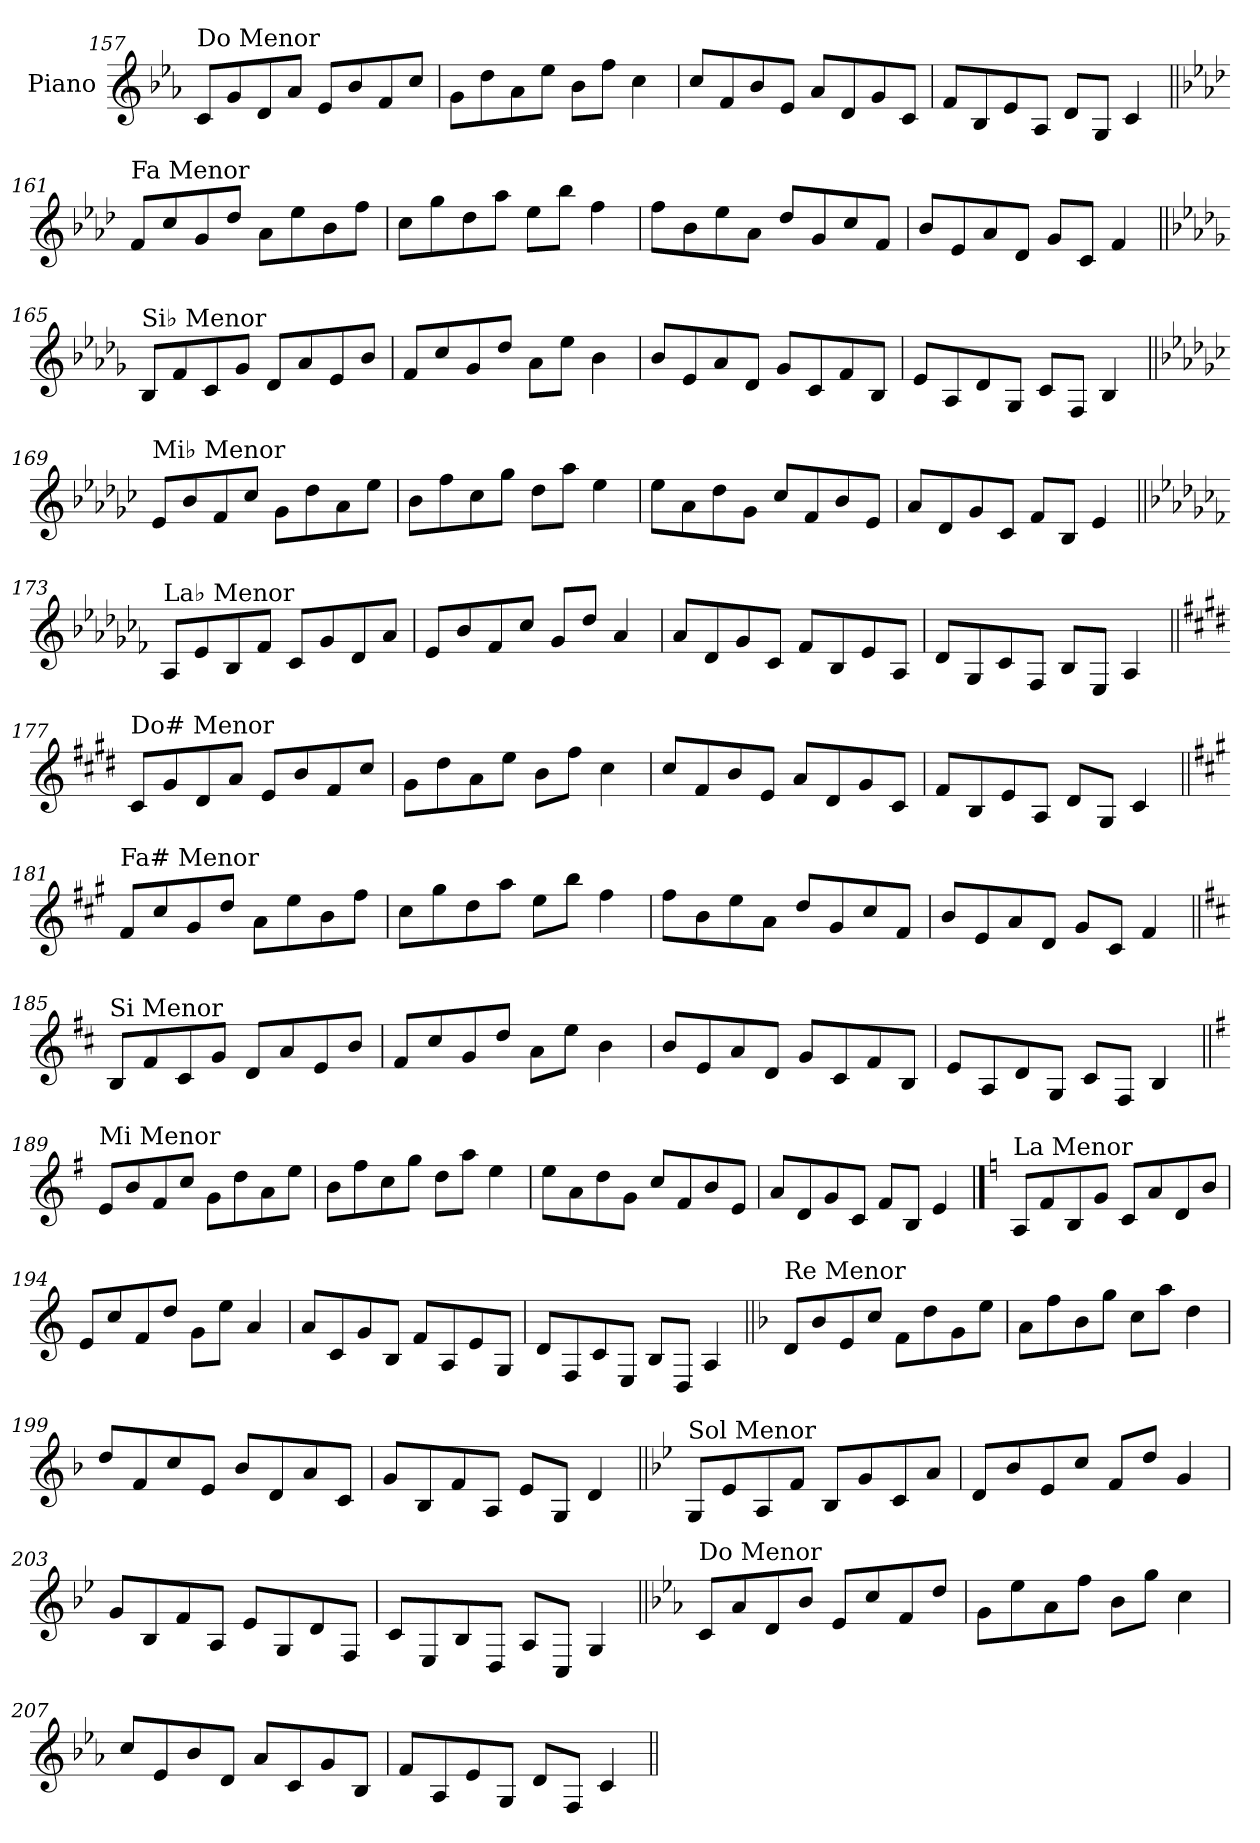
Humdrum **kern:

**kern
*part1
*staff1
*I"Piano
*I'Pno.
!!LO:LB:g=z
*clefG2
*k[b-e-a-]
=157
!LO:TX:a:t=Do Menor
8c/L
8g/
8d/
8a-/J
8e-/L
8b-/
8f/
8cc/J
=158
8g\L
8dd\
8a-\
8ee-\J
8b-\L
8ff\J
4cc\
=159
8cc/L
8f/
8b-/
8e-/J
8a-/L
8d/
8g/
8c/J
=160
8f/L
8B-/
8e-/
8A-/J
8d/L
8G/J
4c/
!!LO:LB:g=z
=161||
*k[b-e-a-d-]
!LO:TX:a:t=Fa Menor
8f/L
8cc/
8g/
8dd-/J
8a-\L
8ee-\
8b-\
8ff\J
=162
8cc\L
8gg\
8dd-\
8aa-\J
8ee-\L
8bb-\J
4ff\
=163
8ff\L
8b-\
8ee-\
8a-\J
8dd-/L
8g/
8cc/
8f/J
=164
8b-/L
8e-/
8a-/
8d-/J
8g/L
8c/J
4f/
!!LO:LB:g=z
=165||
*k[b-e-a-d-g-]
!LO:TX:a:t=Si♭ Menor
8B-/L
8f/
8c/
8g-/J
8d-/L
8a-/
8e-/
8b-/J
=166
8f/L
8cc/
8g-/
8dd-/J
8a-\L
8ee-\J
4b-\
=167
8b-/L
8e-/
8a-/
8d-/J
8g-/L
8c/
8f/
8B-/J
=168
8e-/L
8A-/
8d-/
8G-/J
8c/L
8F/J
4B-/
!!LO:LB:g=z
=169||
*k[b-e-a-d-g-c-]
!LO:TX:a:t=Mi♭ Menor
8e-/L
8b-/
8f/
8cc-/J
8g-\L
8dd-\
8a-\
8ee-\J
=170
8b-\L
8ff\
8cc-\
8gg-\J
8dd-\L
8aa-\J
4ee-\
=171
8ee-\L
8a-\
8dd-\
8g-\J
8cc-/L
8f/
8b-/
8e-/J
=172
8a-/L
8d-/
8g-/
8c-/J
8f/L
8B-/J
4e-/
!!LO:LB:g=z
=173||
*k[b-e-a-d-g-c-f-]
!LO:TX:a:t=La♭ Menor
8A-/L
8e-/
8B-/
8f-/J
8c-/L
8g-/
8d-/
8a-/J
=174
8e-/L
8b-/
8f-/
8cc-/J
8g-/L
8dd-/J
4a-/
=175
8a-/L
8d-/
8g-/
8c-/J
8f-/L
8B-/
8e-/
8A-/J
=176
8d-/L
8G-/
8c-/
8F-/J
8B-/L
8E-/J
4A-/
!!LO:LB:g=z
=177||
*k[f#c#g#d#]
!LO:TX:a:t=Do# Menor
8c#/L
8g#/
8d#/
8a/J
8e/L
8b/
8f#/
8cc#/J
=178
8g#\L
8dd#\
8a\
8ee\J
8b\L
8ff#\J
4cc#\
=179
8cc#/L
8f#/
8b/
8e/J
8a/L
8d#/
8g#/
8c#/J
=180
8f#/L
8B/
8e/
8A/J
8d#/L
8G#/J
4c#/
!!LO:LB:g=z
=181||
*k[f#c#g#]
!LO:TX:a:t=Fa# Menor
8f#/L
8cc#/
8g#/
8dd/J
8a\L
8ee\
8b\
8ff#\J
=182
8cc#\L
8gg#\
8dd\
8aa\J
8ee\L
8bb\J
4ff#\
=183
8ff#\L
8b\
8ee\
8a\J
8dd/L
8g#/
8cc#/
8f#/J
=184
8b/L
8e/
8a/
8d/J
8g#/L
8c#/J
4f#/
!!LO:LB:g=z
=185||
*k[f#c#]
!LO:TX:a:t=Si Menor
8B/L
8f#/
8c#/
8g/J
8d/L
8a/
8e/
8b/J
=186
8f#/L
8cc#/
8g/
8dd/J
8a\L
8ee\J
4b\
=187
8b/L
8e/
8a/
8d/J
8g/L
8c#/
8f#/
8B/J
=188
8e/L
8A/
8d/
8G/J
8c#/L
8F#/J
4B/
!!LO:LB:g=z
=189||
*k[f#]
!LO:TX:a:t=Mi Menor
8e/L
8b/
8f#/
8cc/J
8g\L
8dd\
8a\
8ee\J
=190
8b\L
8ff#\
8cc\
8gg\J
8dd\L
8aa\J
4ee\
=191
8ee\L
8a\
8dd\
8g\J
8cc/L
8f#/
8b/
8e/J
=192
8a/L
8d/
8g/
8c/J
8f#/L
8B/J
4e/
!!LO:PB:g=z
==193
*k[]
!LO:TX:a:t=La Menor
8A/L
8f/
8B/
8g/J
8c/L
8a/
8d/
8b/J
=194
8e/L
8cc/
8f/
8dd/J
8g\L
8ee\J
4a/
=195
8a/L
8c/
8g/
8B/J
8f/L
8A/
8e/
8G/J
=196
8d/L
8F/
8c/
8E/J
8B/L
8D/J
4A/
!!LO:LB:g=z
=197||
*k[b-]
!LO:TX:a:t=Re Menor
8d/L
8b-/
8e/
8cc/J
8f\L
8dd\
8g\
8ee\J
=198
8a\L
8ff\
8b-\
8gg\J
8cc\L
8aa\J
4dd\
=199
8dd/L
8f/
8cc/
8e/J
8b-/L
8d/
8a/
8c/J
=200
8g/L
8B-/
8f/
8A/J
8e/L
8G/J
4d/
!!LO:LB:g=z
=201||
*k[b-e-]
!LO:TX:a:t=Sol Menor
8G/L
8e-/
8A/
8f/J
8B-/L
8g/
8c/
8a/J
=202
8d/L
8b-/
8e-/
8cc/J
8f/L
8dd/J
4g/
=203
8g/L
8B-/
8f/
8A/J
8e-/L
8G/
8d/
8F/J
=204
8c/L
8E-/
8B-/
8D/J
8A/L
8C/J
4G/
!!LO:LB:g=z
=205||
*k[b-e-a-]
!LO:TX:a:t=Do Menor
8c/L
8a-/
8d/
8b-/J
8e-/L
8cc/
8f/
8dd/J
=206
8g\L
8ee-\
8a-\
8ff\J
8b-\L
8gg\J
4cc\
=207
8cc/L
8e-/
8b-/
8d/J
8a-/L
8c/
8g/
8B-/J
=208
8f/L
8A-/
8e-/
8G/J
8d/L
8F/J
4c/
=||
*-
